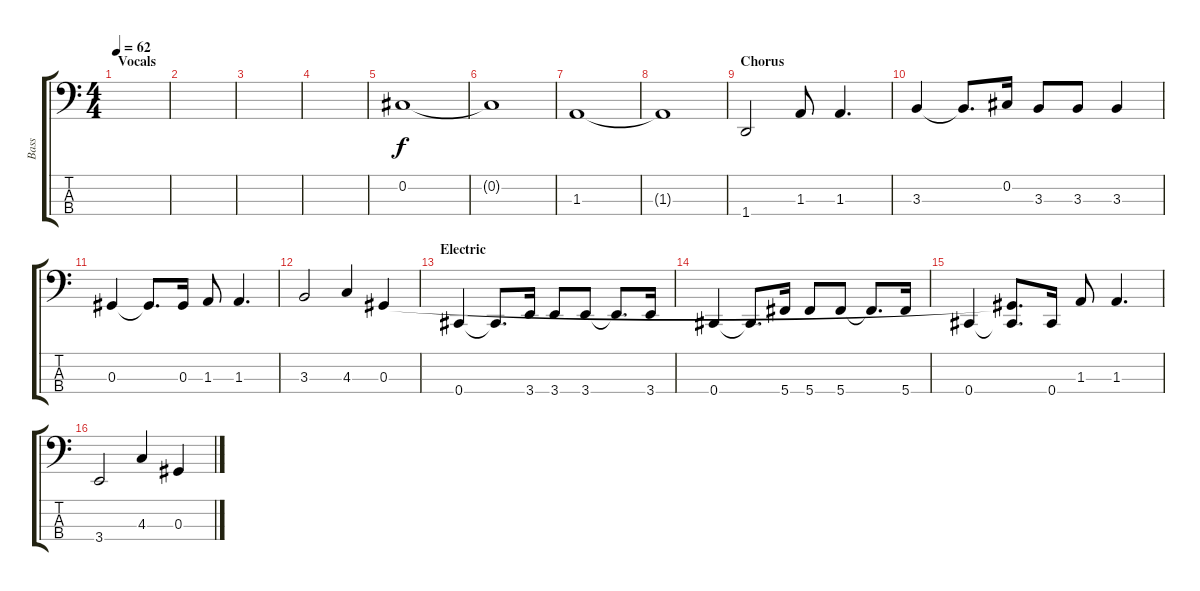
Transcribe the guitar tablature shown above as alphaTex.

\track ("Bass" "Bass") {instrument electricbasspick}
\staff {score tabs}
\tuning (Gb2 Db2 Ab1 Db1) {hide}
\ts (4 4)
\section ("" "Vocals")
\tempo 62
\clef f4
\ks c
|
|
|
|
0.2.1 |
0.2{t}.1 |
1.3.1 |
1.3{t}.1 |
\section ("" "Chorus")
1.4.2 1.3.8 1.3.4{d} |
3.3.4 3.3{t}.8{d} 0.2.16 3.3.8 3.3.8 3.3.4 |
0.3.4 0.3{t}.8{d} 0.3.16 1.3.8 1.3.4{d} |
3.3.2 4.3.4 0.3.4 |
\section ("" "Electric")
0.4.4 0.4{t}.8{d} 3.4.16 3.4.8 3.4.8 3.4{t}.8{d} 3.4.16 |
0.4.4 0.4{t}.8{d} 5.4.16 5.4.8 5.4.8 5.4{t}.8{d} 5.4.16 |
0.4.4 (0.3{t} 0.4{t}).8{d} 0.4.16 1.3.8 1.3.4{d} |
3.4.2 4.3.4 0.3.4
